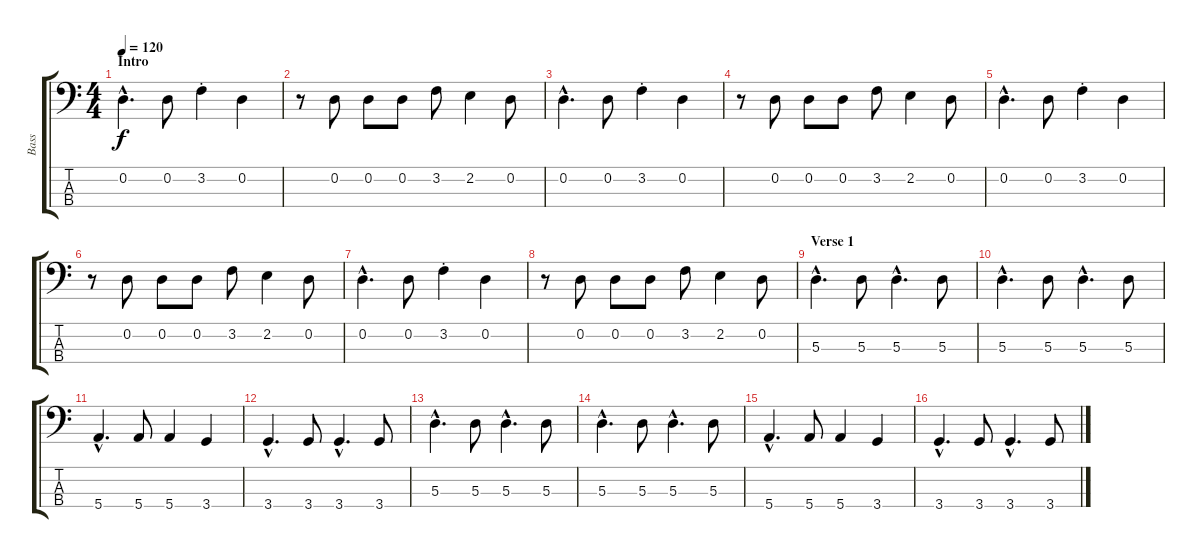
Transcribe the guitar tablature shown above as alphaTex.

\track ("Bass" "Bass") {instrument electricbassfinger}
\staff {score tabs}
\tuning (G2 D2 A1 E1) {hide}
\ts (4 4)
\section ("" "Intro")
\tempo 120
\clef f4
\ks c
0.2{hac}.4{d dy f instrument electricbassfinger} 0.2.8 3.2{st}.4 0.2.4 |
r.8 0.2.8 0.2.8 0.2.8 3.2.8 2.2.4 0.2.8 |
0.2{hac}.4{d} 0.2.8 3.2{st}.4 0.2.4 |
r.8 0.2.8 0.2.8 0.2.8 3.2.8 2.2.4 0.2.8 |
0.2{hac}.4{d} 0.2.8 3.2{st}.4 0.2.4 |
r.8 0.2.8 0.2.8 0.2.8 3.2.8 2.2.4 0.2.8 |
0.2{hac}.4{d} 0.2.8 3.2{st}.4 0.2.4 |
r.8 0.2.8 0.2.8 0.2.8 3.2.8 2.2.4 0.2.8 |
\section ("" "Verse 1")
5.3{hac}.4{d} 5.3.8 5.3{hac}.4{d} 5.3.8 |
5.3{hac}.4{d} 5.3.8 5.3{hac}.4{d} 5.3.8 |
5.4{hac}.4{d} 5.4.8 5.4.4 3.4.4 |
3.4{hac}.4{d} 3.4.8 3.4{hac}.4{d} 3.4.8 |
5.3{hac}.4{d} 5.3.8 5.3{hac}.4{d} 5.3.8 |
5.3{hac}.4{d} 5.3.8 5.3{hac}.4{d} 5.3.8 |
5.4{hac}.4{d} 5.4.8 5.4.4 3.4.4 |
3.4{hac}.4{d} 3.4.8 3.4{hac}.4{d} 3.4.8
